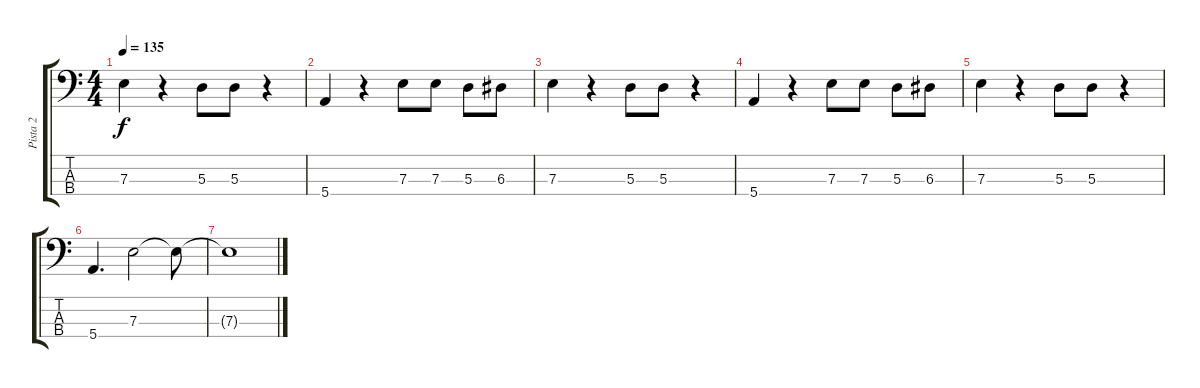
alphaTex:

\track ("Pista 2" "Pista 2") {instrument electricbassfinger}
\staff {score tabs}
\tuning (G2 D2 A1 E1) {hide}
\ts (4 4)
\tempo 135
\clef f4
\ks c
7.3.4{dy f} r.4 5.3.8 5.3.8 r.4 |
5.4.4 r.4 7.3.8 7.3.8 5.3.8 6.3.8 |
7.3.4 r.4 5.3.8 5.3.8 r.4 |
5.4.4 r.4 7.3.8 7.3.8 5.3.8 6.3.8 |
7.3.4 r.4 5.3.8 5.3.8 r.4 |
5.4.4{d} 7.3.2 7.3{t}.8 |
7.3{t}.1
